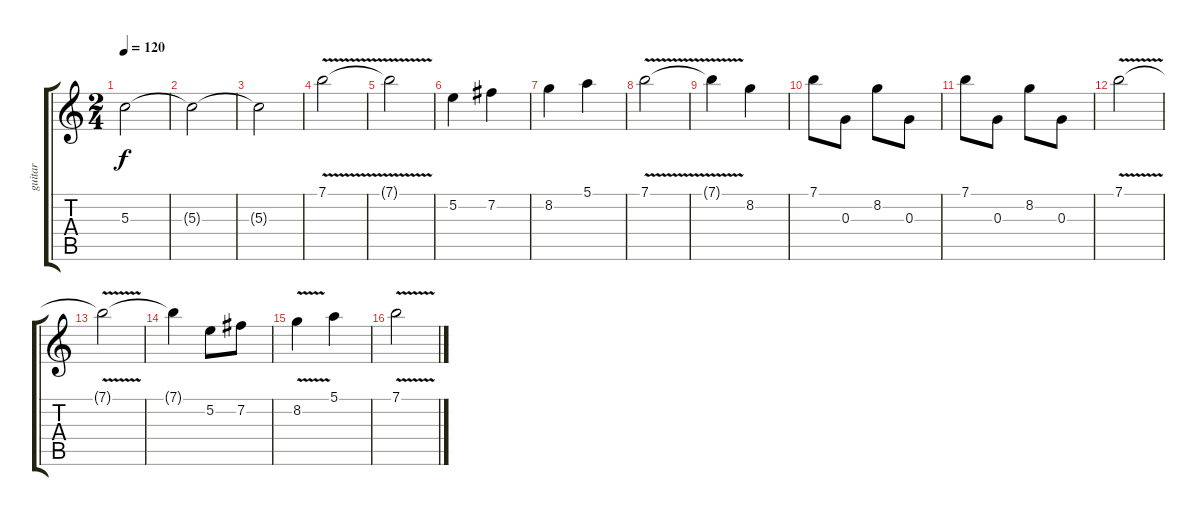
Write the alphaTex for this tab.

\track ("guitar     prima" "guitar    ") {instrument overdrivenguitar}
\staff {score tabs}
\tuning (E4 B3 G3 D3 A2 E2) {hide}
\ts (2 4)
\tempo 120
\clef g2
\ks c
5.3{t}.2{dy f} |
5.3{t}.2 |
5.3{t}.2 |
7.1{v}.2 |
7.1{t}.2 |
5.2.4 7.2.4 |
8.2.4 5.1.4 |
7.1{v}.2 |
7.1{t}.4 8.2.4 |
7.1.8 0.3.8 8.2.8 0.3.8 |
7.1.8 0.3.8 8.2.8 0.3.8 |
7.1{v}.2 |
7.1{t}.2 |
7.1{t}.4 5.2.8 7.2.8 |
8.2{v}.4 5.1.4 |
7.1{v}.2
